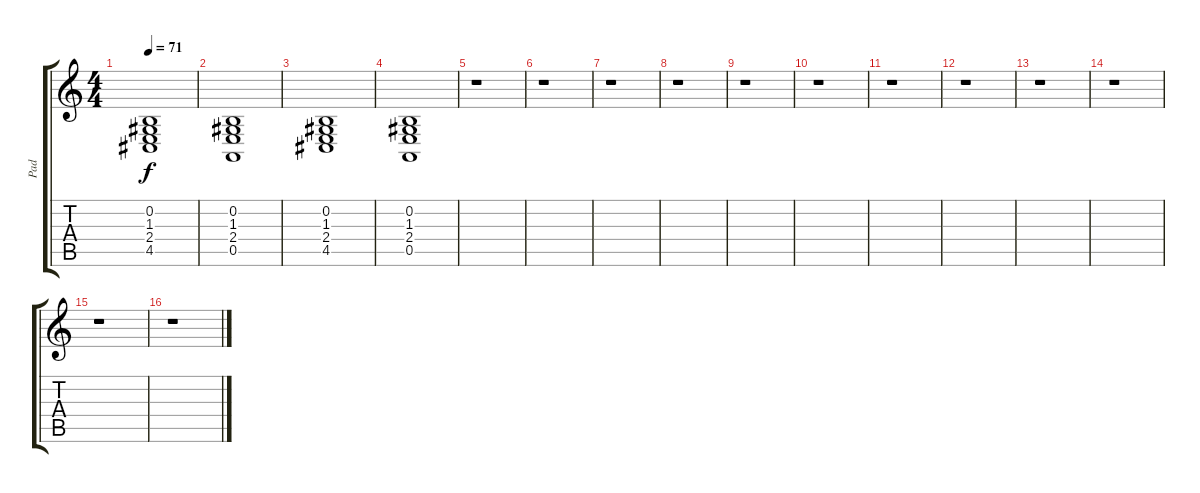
\track ("Pad" "Pad") {instrument pad2warm}
\staff {score tabs}
\tuning (E4 B3 G3 D3 A2 E2) {hide}
\ts (4 4)
\tempo 71
\clef g2
\ks c
(0.2 1.3 2.4 4.5).1{dy f} |
(0.2 1.3 2.4 0.5).1 |
(0.2 1.3 2.4 4.5).1 |
(0.2 1.3 2.4 0.5).1 |
r.1 |
r.1 |
r.1 |
r.1 |
r.1 |
r.1 |
r.1 |
r.1 |
r.1 |
r.1 |
r.1 |
r.1
